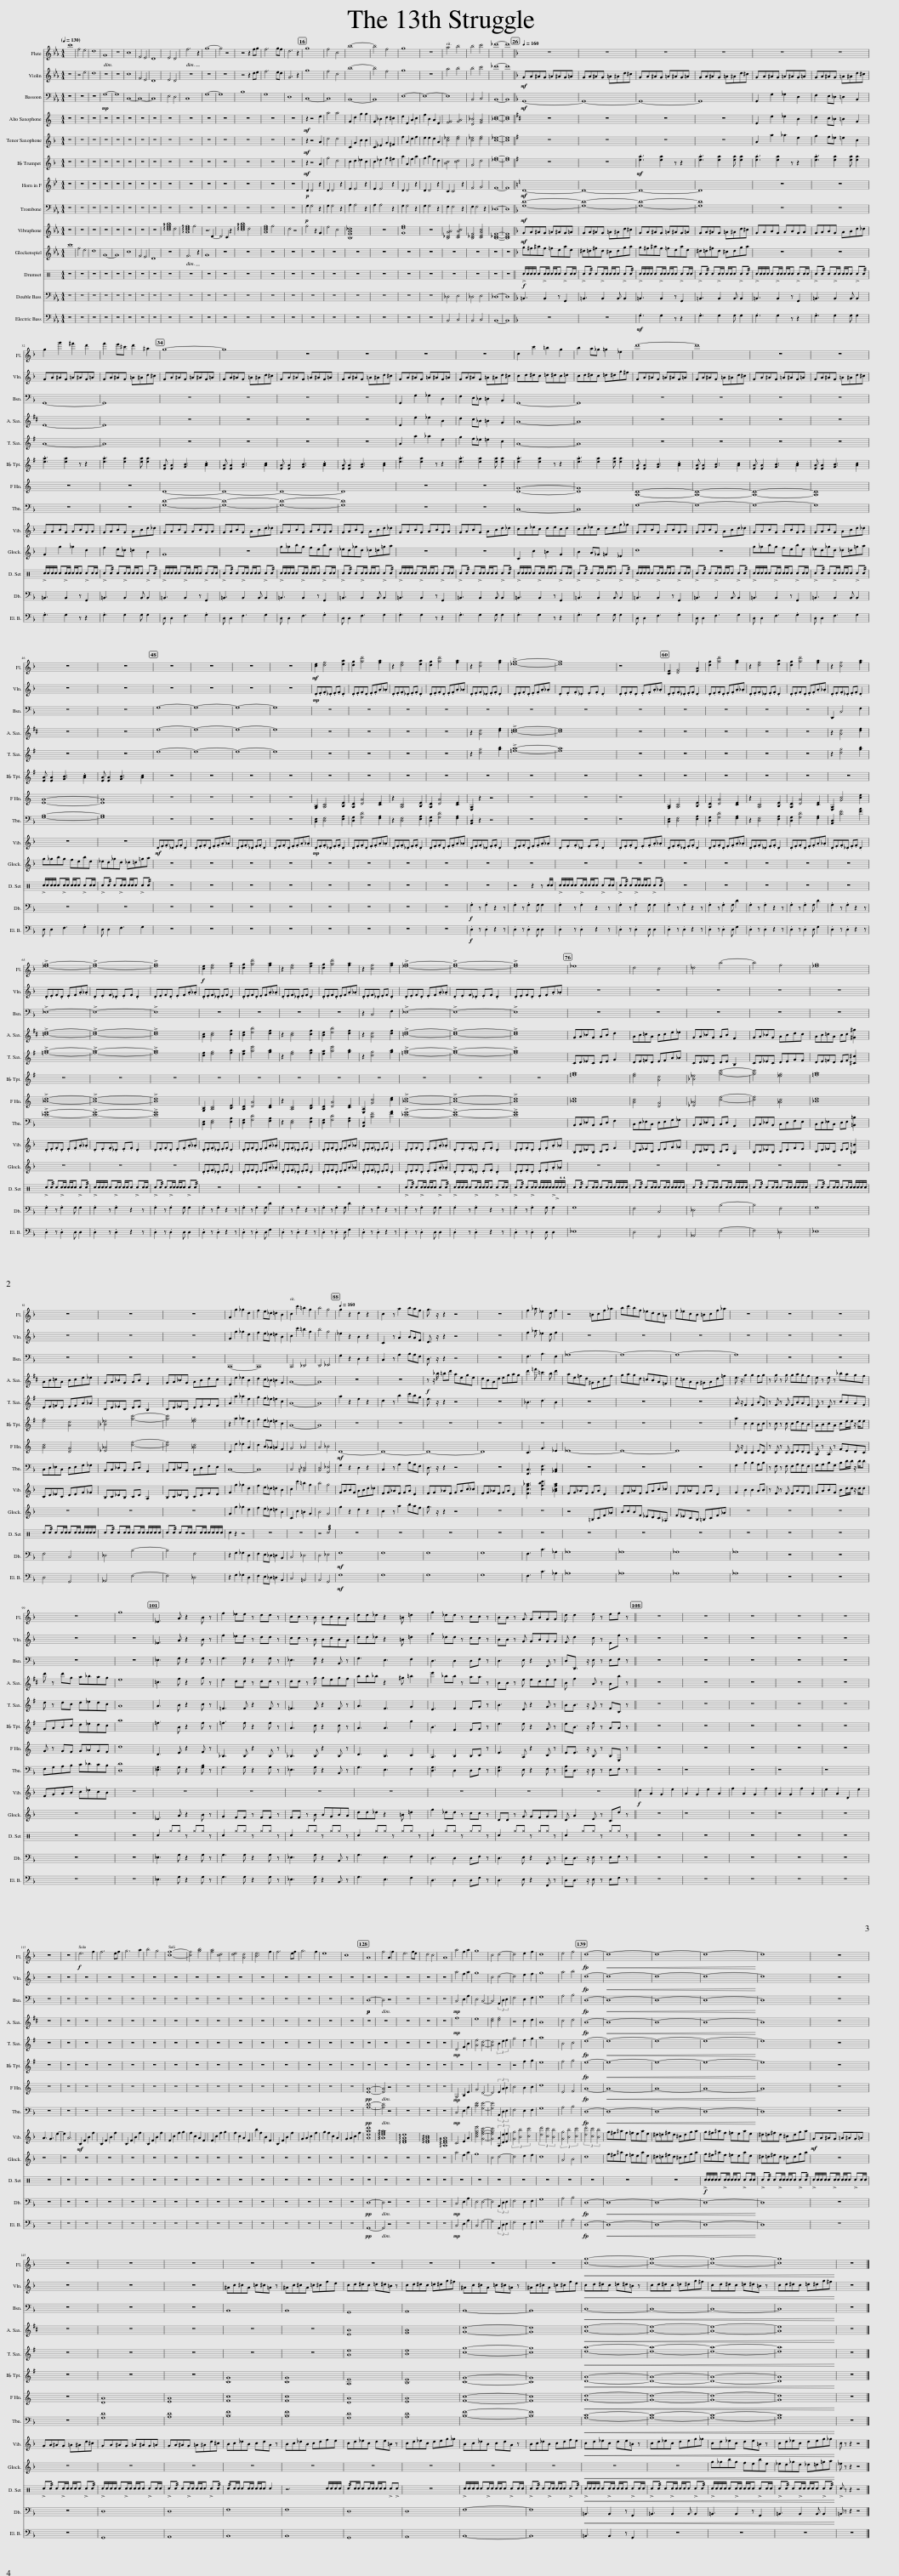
X:1
%%score 1 2 3 4 5 6 7 ( 8 9 ) ( 10 11 ) 12 13 14 15
L:1/8
Q:1/4=130
M:4/4
I:linebreak $
K:Eb
V:1 treble
V:2 treble
V:3 bass
V:4 treble transpose=-9
V:5 treble transpose=-14
V:6 treble transpose=-2
V:7 treble transpose=-7
V:8 bass
V:9 bass
V:10 treble
V:11 treble
V:12 treble transpose=24
V:13 perc
K:none
V:14 bass transpose=-12
V:15 bass transpose=-12
V:1
 c'8 | f4 e4 | d8 | G8 | z8 | %5
 c8 | F4 E4 | D8 | E4 D4 | f6 z2 | %10
 g8- | g4 z4 | z4 z2 fg | f6 gf | d6 z2 | %15
 g8 | f4 c4 | b8- | b4 f4 | g8 | %20
 z8 |[Q:1/4=125] a4[Q:1/4=120] b4 |[Q:1/4=110] b4[Q:1/4=100] c'4 | _d'8- | d'8 || %25
[K:F][Q:1/4=160] z8 | z8 | z8 | z8 | z8 | %30
 z8 |$ g2 g'2 ^f'2 d'2 | f'2 e'^c' d'2 ^a2 | g8- | g8 | %35
 z8 | z8 | z8 | z8 | c2 c'2 =b2 g2 | %40
 b2 a_g =g2 _e2 | d'8- | d'8 | z8 | z8 |$ %45
 z8 | z8 | z8 | z8 | z8 | %50
 z8 |!mf! [ce]2 [df]4 [ea]2 | [dg]2 [gd']4 [fa]2 | z2 [df]4 [ea]2 | [dg]2 [gd']4 [fa]2 | %55
 z2 [cf]4 [fa]2 | !>![_eg]8- | [eg]8 | z8 | [CE]2 [DF]4 [EA]2 | %60
 [dg]2 [gd']4 [fa]2 | z2 [df]4 [ea]2 | [dg]2 [gd']4 [fa]2 | z2 [cf]4 [fa]2 |$ !>![_eg]8- | %65
 !>![eg]8- | !>![eg]8 |!f! [ce]2 [df]4 [ea]2 | [dg]2 [gd']4 [fa]2 | z2 [df]4 [ea]2 | %70
 [dg]2 [gd']4 [fa]2 | z2 [cf]4 [fa]2 | !>![_eg]8- | !>![eg]8- | !>![eg]8 | %75
 _e8 | d4 c4 | _d4 b4- | b4 f4 | [_eg]8 |$ %80
 z8 | z8 | z8 | G2 g2 _g2 d2 | f2 e_d =d2 B2 | %85
 c2 c'2[Q:1/4=150] =b2 g2 |[Q:1/4=140] b4[Q:1/4=130] g4 |[Q:1/4=160] g2 z2 d2 z2 | c2 z a2 baf | g3/2 z/ z2 z4 | %90
 z8 | f2 _a _e2 d f2 | z4 =Bcf_a | bc'bf _edc_A | f_ecB =Bcf_a | %95
 z8 | z8 | z8 |$ z8 | g8 | %100
 _E3 A z2 B z | f2 _ee z dd z | cc z B BcBA | dd_d z2 =B =d2 | g2 _dd z cc z | %105
 BB z G GBGG | d d2 e z ef z || z8 | z8 | z8 | %110
 z8 | z8 |$ z8 | z8 |!f! e6 f2 | %115
 f6 ef | g6 a2 | b4 g4 | [cf]8- | [cf]4 [gb]4 | %120
 [fa]4 [cd]4 | [de]4 [Ad]4 | [Be]6 f2 | f6 ef | g6 f2 | %125
 e8 | c8 | A8 | f4 A2 f2 | e6 fe | %130
 d4 c4 | A8 | a4 f2 a2 | g8 | c4 d4- | %135
 d4 e2 f2 | d8 | e4 f4 | d8- |!<(! d8- | %140
 d8- | d8-!<)! | d8 | z8 |$ z8 | %145
 z8 | z8 | z8 | z8 | z8 | %150
 z8 | z8 | z8 |!<(! [cg]8- | [cg]8- | %155
 [cg]8- | [cg]8!<)! | z8 |] %158
V:2
 z8 | z4 e4 | d8 | z8 | z8 | %5
 c8 | F4 E4 | D8 | E4 D4 | z8 | %10
 z8 | z8 | z4 z2 de | f6 ed | G6 z2 | %15
 g8 | f4 c4 | b8- | b4 f4 | g8 | %20
 z8 | a4 b4 | b4 c'4 | _d'8- | d'8 || %25
[K:F]!mf! GA^AG =A^AG=A | GA^AG =A^Ad^c | GA^AG =A^AG=A | GA^AG =A^Ad^c | GA^AG =A^AG=A | %30
 GA^AG =A^Ad^c |$ GA^AG =A^AG=A | GA^AG =A^Ad^c | GA^AG =A^AG=A | GA^AG =A^Ad^c | %35
 GA^AG =A^AG=A | GA^AG =A^Ad^c | GA^AG =A^AG=A | GA^AG =A^Ad^c | cd^dc =d^dc=d | %40
 cd^dc =d^dg^f | GA^AG =A^AG=A | GA^AG =A^Ad^c | GA^AG =A^AG=A | GA^AG =A^Ad^c |$ %45
 z8 | z8 | z8 | z8 | z8 | %50
 z8 |!mp! .D.E.F._D .E.F .D2 | .D.E.F.D .E.F.A._A | .D.E.F._D .E.F .D2 | .D.E.F.D .E.F.A._A | %55
 .D.E.F._D .E.F .D2 | .D.E.F.D .E.F.A._A | .D.E.F._D .E.F .D2 | .D.E.F.D .E.F.A._A | .D.E.F._D .E.F .D2 | %60
 .D.E.F.D .E.F.A._A | .D.E.F._D .E.F .D2 | .D.E.F.D .E.F.A._A | .D.E.F._D .E.F .D2 |$ .D.E.F.D .E.F.A._A | %65
 .D.E.F._D .E.F .D2 | .D.E.F.D .E.F.A._A | .D.E.F._D .E.F .D2 | .D.E.F.D .E.F.A._A | .D.E.F._D .E.F .D2 | %70
 .D.E.F.D .E.F.A._A | .D.E.F._D .E.F .D2 | .D.E.F.D .E.F.A._A | .D.E.F._D .E.F .D2 | .D.E.F.D .E.F.A._A | %75
 z8 | z8 | z8 | z8 | z8 |$ %80
 z8 | z8 | z8 | G2 g2 _g2 d2 | f2 e_d =d2 B2 | %85
 c2 c'2 =b2 g2 | b4 g4 | _e2 z2 B2 z2 | C2 z A2 BAF | D3/2 z/ z2 z4 | %90
 z8 | f2 _a _e2 d f2 | z8 | z8 | z8 | %95
 z8 | z8 | z8 |$ z8 | z8 | %100
 _E3 A z2 B z | f2 _ee z dd z | cc z B BcBA | dd_d z2 =B =d2 | g2 _dd z cc z | %105
 BB z G GBGG | F d2 c z Ef z || z8 | z8 | z8 | %110
 z8 | z8 |$ z8 | z8 | z8 | %115
 z8 | z8 | z8 | z8 | z8 | %120
 z8 | z8 | z8 | z8 | z8 | %125
 z8 | z8 | z8 | z8 | z8 | %130
 z8 | z8 | a4 f2 a2 | g8 | c4 d4- | %135
 d4 e2 f2 | g8 | a4 b4 | d8- |!<(! d8- | %140
 d8- | d8-!<)! | d8 | z8 |$ z8 | %145
 z8 | z8 | ^Ac^cA =c^c=A z | ^Ac^cA =c^cfe | cd^dc =d^d=B z | %150
 cd^dc =d^dg^f | ^Ac^cA =c^c=A z | ^Ac^cA =c^cfe |!<(! cd^dc =d^d=B z | cd^dc =d^dg^f | %155
 cd^dc =d^d=B z | cd^dc =d^dg^f!<)! | z8 |] %158
V:3
 z8 | z8 | z8 |!mp! G,8- | G,8 | %5
 C,8- | C,8- | C,8 | E,4 D,4 | C,8 | %10
 G,8- | G,8 | B,8 | G,8 | D,8 | %15
 C,8- | C,8 | B,,8- | B,,8 | E,8- | %20
 E,8- | E,8 | B,,4 C,4 | B,,8- | B,,8 || %25
[K:F]!mf! G,,8- | G,,8- | G,,8- | G,,8 | G,,2 G,2 _G,2 D,2 | %30
 F,2 E,_D, =D,2 B,,2 |$ G,,8- | G,,8 | z8 | z8 | %35
 z8 | z8 | G,,2 G,2 _G,2 D,2 | F,2 E,_D, =D,2 B,,2 | G,,8- | %40
 G,,8 | z8 | z8 | z8 | z8 |$ %45
 z8 | z8 | G,8- | G,8- | G,8- | %50
 G,8 | z8 | z8 | z8 | z8 | %55
 z8 | z8 | z8 | z8 | z8 | %60
 z8 | z8 | z8 | D,,2 C,4 F,2 |$ !>!_E,8- | %65
 !>!E,8- | !>!E,8 | z8 | z8 | z8 | %70
 z8 | z2 C,4 F,2 | !>!_E,8- | !>!E,8- | !>!E,8 | %75
 z8 | z8 | z8 | z8 | z8 |$ %80
 z8 | z8 | z8 | C,,8- | C,,8 | %85
 C,,4 _D,,4 | D,,4 _E,,4 | G,2 z2 D,2 z2 | C,2 z A,2 B,A,F, | D,3/2 z/ z2 z4 | %90
 z8 | F,3 B,3 F,2 | _A,8- | A,8- | A,8- | %95
 A,8 | z8 | z8 |$ z8 | z8 | %100
 _E,3 G, z2 G, z | G,3 G, z2 G, z | _E,3 G, z2 B,, z | G,3 E,3 F,2 | D,3 D,2 D,F, z | %105
 D,3 E, z2 F,, z | D,D,,3/2 z/ E, z E,F, z || z8 | z8 | z8 | %110
 z8 | z8 |$ z8 | z8 | z8 | %115
 z8 | z8 | z8 | z8 | z8 | %120
 z8 | z8 | z8 | z8 | z8 | %125
 z8 | z8 |!p!!p! D,8- | D,4 z4 | z8 | %130
 z8 | z8 |!mp! C,4 E,2 A,2 | E,4 C,4- | C,4 (3A,,2 D,2 E,2 | %135
 F,4 E,2 F,2 | G,8 | A,4 B,4 | D,8- |!<(! D,8- | %140
 D,8- | D,8-!<)! | D,8 | z8 |$ z8 | %145
 z8 | z8 | B,,8 | B,,8 | G,,8 | %150
 A,,8 | B,,8- | B,,8 |!<(! C,8- | C,8- | %155
 C,8- | C,8!<)! | z8 |] %158
V:4
[K:C] z8 | z8 | z8 | z8 | z8 | %5
 z8 | z8 | z8 | z8 | z8 | %10
 z8 | z8 | z8 | z8 | z8 | %15
!mf! z2 z4 e2 | a4 a4 | G2 d2 g2 g2 | G2 _B2 d2 ^c2 | e2 E2 A2 c2 | %20
 f2 B2 A2 E2 | [FG]4 [GA]4 | [D_B]4 [FA]4 | [_Bd]8- | [Bd]8 || %25
[K:D] z8 | z8 | z8 | z8 | E2 e2 _e2 B2 | %30
 d2 c_B =B2 G2 |$ E8- | E8 | z8 | z8 | %35
 z8 | z8 | E2 e2 _e2 B2 | d2 c_B =B2 G2 | A8- | %40
 A8 | z8 | z8 | z8 | z8 |$ %45
 z8 | z8 | e8- | e8- | e8- | %50
 e8 | z8 | z8 | z8 | z8 | %55
 z2 [Ad]4 [df]2 | !>![=ce]8- | [ce]8 | z8 | z8 | %60
 z8 | z8 | z8 | z2 [Ad]4 [df]2 |$ !>![=ce]8- | %65
 !>![ce]8- | !>![ce]8 | [Ac]2 [Bd]4 [cf]2 | [Be]2 [eb]4 [df]2 | z2 [Bd]4 [cf]2 | %70
 [Be]2 [eb]4 [df]2 | z2 [Ad]4 [df]2 | !>![=ce]8- | !>![ce]8- | !>![ce]8 | %75
 GA_BG AB d2 | AB=cA Bce_e | GA_BG AB F2 | GA_BG ABdc | AB=cA Bc [^G^g]2 |$ %80
 AB=cA Bce_e | GA_BG AB F2 | GA_BG ABdc | E2 e2 _e2 B2 | d2 c_B =B2 G2 | %85
 A8- | A8 | z8 | z8 |!f! z z/ _b/ =bd' aege | %90
 dBAd egag | d'2 =f' =c'2 b d'2 | ae=fd ^GAdf | gagd =cBA=F | d=cAG ^GAd=f | %95
 e3/2 z/ g2 g2 fg | z g z g gagf | e z e z _bagf |$ d' z d'g a_bag | e8 | %100
 =c3 f z2 g z | e2 dd z dd z | dd z g gegf | bb_b z2 ^g =b2 | e'2 _bb z aa z | %105
 BB z e edee | B f2 A z Ab z || z8 | z8 | z8 | %110
 z8 | z8 |$ z8 | z8 | z8 | %115
 z8 | z8 | z8 | z8 | z8 | %120
 z8 | z8 | z8 | z8 | z8 | %125
 z8 | z8 | z8 | z8 | z8 | %130
 z8 | z8 |!mp! f8 | e8 | [ce]4 [df]4 | %135
 z4 c2 d2 | B8 | c4 d4 | B8- |!<(! B8- | %140
 B8- | B8-!<)! | B8 | z8 |$ z8 | %145
 z8 | z8 | z8 | z8 | [EB]8 | %150
 [FB]8 | [Gd]8- | [Gd]8 |!<(! [Ae]8- | [Ae]8- | %155
 [Ae]8- | [Ae]8!<)! | z8 |] %158
V:5
[K:F] z8 | z8 | z8 | z8 | z8 | %5
 z8 | z8 | z8 | z8 | z8 | %10
 z8 | z8 | z8 | z8 | z8 | %15
!mf! z2 z4 A2 | d4 d4 | C2 G2 c2 c2 | C2 _E2 G2 ^F2 | f2 A2 d2 f2 | %20
 e2 e2 d2 A2 | [c_e]4 [df]4 | [c_e]4 [df]4 | [c_e]8- | [ce]8 || %25
[K:G] z8 | z8 | z8 | z8 | A2 a2 _a2 e2 | %30
 g2 f_e =e2 c2 |$ A8- | A8 | z8 | z8 | %35
 z8 | z8 | A2 a2 _a2 e2 | g2 f_e =e2 c2 | A8- | %40
 A8 | z8 | z8 | z8 | z8 |$ %45
 z8 | z8 | e8- | e8- | e8- | %50
 e8 | z8 | z8 | z8 | z8 | %55
 z2 [dg]4 [gb]2 | !>![=fa]8- | [fa]8 | z8 | z8 | %60
 z8 | z8 | z8 | z2 [dg]4 [gb]2 |$ !>![=fa]8- | %65
 !>![fa]8- | !>![fa]8 | [df]2 [eg]4 [fb]2 | [ea]2 [ae']4 [gb]2 | z2 [eg]4 [fb]2 | %70
 [ea]2 [ae']4 [gb]2 | z2 [dg]4 [gb]2 | !>![=fa]8- | !>![fa]8- | !>![fa]8 | %75
 CD_EC DE G2 | DE=FD EFA_A | CD_EC DE B,2 | CD_EC DEGF | DE=FD EF [^C^c]2 |$ %80
 DE=FD EFA_A | CD_EC DE B,2 | CD_EC DEGF | A2 a2 _a2 e2 | g2 f_e =e2 c2 | %85
 A8- | A8 | a2 z2 e2 z2 | d2 z b2 c'bg | e3/2 z/ z2 z4 | %90
 z8 | _B3 d3 B2 | z8 | z8 | z8 | %95
 A3/2 z/ G2 G2 BG | z G z G GBAG | E z E z cBAG |$ d z dc d_edc | A8 | %100
 A3 B z2 c z | =F3 F z2 F z | =F3 F z2 F z | A3 F3 G2 | E3 F2 FG z | %105
 B3 E z2 G z | BB3/2 z/ F z FB, z || z8 | z8 | z8 | %110
 z8 | z8 |$ z8 | z8 | z8 | %115
 z8 | z8 | z8 | z8 | z8 | %120
 z8 | z8 | z8 | z8 | z8 | %125
 z8 | z8 | z8 | z8 | z8 | %130
 z8 | z8 |!mp! D4 F2 B2 | [Af]4 [Ad]4- | [Ad]4 (3B2 e2 f2 | %135
 g4 f2 g2 | a8 | B4 c4 | e8- |!<(! e8- | %140
 e8- | e8-!<)! | e8 | z8 |$ z8 | %145
 z8 | z8 | z8 | z8 | [Ae]8 | %150
 [Be]8 | [cg]8- | [cg]8 |!<(! [da]8- | [da]8- | %155
 [da]8- | [da]8!<)! | z8 |] %158
V:6
[K:F] z8 | z8 | z8 | z8 | z8 | %5
 z8 | z8 | z8 | z8 | z8 | %10
 z8 | z8 | z8 | z8 | z8 | %15
!mf! z2 z4 A2 | g4 d4 | c2 d2 _e2 c2 | c2 _e2 g2 ^f2 | a2 A2 f2 a2 | %20
 g2 a2 f2 d2 | [Bc]4 [cd]4 | G4 d4 | [_eg]8- | [eg]8 || %25
[K:G] z8 | z8 |!mf! .[ea]3 [ea]2 z z2 | .[ea]3 [ea]2 [ea] [ea]2 | .[ea]3 [ea]2 z z2 | %30
 .[ea]3 [ea]2 [ea] [ea]2 |$ .[ea]3 [ea]2 z z2 | .[ea]3 [ea]2 [ea] [ea]2 | [EA] [EA]2 [GB]3 .[Ac]2 | [EA] [EA]2 [GB]3 [Ac]2 | %35
 [EA] [EA]2 [GB]3 .[Ac]2 | [EA] [EA]2 [GB]3 [Ac]2 | .[ea]3 [ea]2 z z2 | .[ea]3 [ea]2 [ea] [ea]2 | .[ea]3 [ea]2 z z2 | %40
 .[ea]3 [ea]2 [ea] [ea]2 | [EA] [EA]2 [GB]3 .[Ac]2 | [EA] [EA]2 [GB]3 [Ac]2 | [EA] [EA]2 [GB]3 .[Ac]2 | [EA] [EA]2 [GB]3 [Ac]2 |$ %45
 [EA] [EA]2 [GB]3 .[Ac]2 | [EA] [EA]2 [GB]3 [Ac]2 | z8 | z8 | z8 | %50
 z8 | z8 | z8 | z8 | z8 | %55
 z8 | z8 | z8 | z8 | z8 | %60
 z8 | z8 | z8 | z8 |$ z8 | %65
 z8 | z8 | z8 | z8 | z8 | %70
 z8 | z8 | z8 | z8 | z8 | %75
 [=fa]8 | [eg]4 [Ad]4 | [_B_e]4 [gc']4- | [gc']4 [_eg]4 | [=fa]8 |$ %80
 [eg]4 [Ad]4 | [_B_e]4 [gc']4- | [gc']4 [_eg]4 | z2 a2 _a2 e2 | g2 f_e =e2 c2 | %85
 A8- | A8 | z8 | z8 | z8 | %90
 z8 | z8 | z8 | z8 | z8 | %95
 a2 c2 c2 Bc | z c z c cdcB | ABcA ce/e/ z/ e/e |$ GABc d_edc | a8 | %100
 =f3 B z2 f z | =f3 f z2 f z | A3 c z2 c z | A3 A3 g2 | B3 F2 FG z | %105
 e3 e z2 G z | eB3/2 z/ f z AA z || z8 | z8 | z8 | %110
 z8 | z8 |$ z8 | z8 | z8 | %115
 z8 | z8 | z8 | z8 | z8 | %120
 z8 | z8 | z8 | z8 | z8 | %125
 z8 | z8 | z8 | z8 | z8 | %130
 z8 | z8 | z8 | z8 | z8 | %135
 z4 f2 g2 | e8 | f4 g4 | e8- |!<(! e8- | %140
 e8- | e8-!<)! | e8 | z8 |$ z8 | %145
 z8 | z8 | [CG]8 | [CG]8 | [A,E]8 | %150
 [B,E]8 | [CG]8- | [CG]8 |!<(! [DA]8- | [DA]8- | %155
 [DA]8- | [DA]8!<)! | z8 |] %158
V:7
[K:Bb] z8 | z8 | z8 | z8 | z8 | %5
 z8 | z8 | z8 | z8 | z8 | %10
 z8 | z8 | z8 | z8 | z8 | %15
!p! D2 D4 z2 | D2 D4 z2 | E2 E4 z2 | E2 E4 z2 | D2 D4 z2 | %20
 D2 D4 z2 | C2 C4 z2 | F4 G4 | F8- | F8 || %25
[K:C]!mf! D8- | D8- | D8- | D8 | z8 | %30
 z8 |$ z8 | z8 | D8- | D8- | %35
 D8- | D8 | z8 | z8 | [DG]8- | %40
 [DG]8 | [A,D]8- | [A,D]8- | [A,D]8- | [A,D]8 |$ %45
 [EA]8- | [EA]8 | z8 | z8 | z8 | %50
 z8 | [G,B,]2 [A,C]4 [B,E]2 | [A,D]2 [DA]4 [CE]2 | z2 [A,C]4 [B,E]2 | [A,D]2 [DA]4 [CE]2 | %55
 [E,A,]2 z2 z4 | z8 | z8 | z8 | [G,B,]2 [A,C]4 [B,E]2 | %60
 [A,D]2 [DA]4 [CE]2 | z2 [A,C]4 [B,E]2 | [A,D]2 [DA]4 [CE]2 | [E,A,]2 [Gc]4 [ce]2 |$ !>![_Bd]8- | %65
 !>![Bd]8- | !>![Bd]8 | [G,B,]2 [A,C]4 [B,E]2 | [A,D]2 [DA]4 [CE]2 | z2 [A,C]4 [B,E]2 | %70
 [A,D]2 [DA]4 [CE]2 | [E,A,]2 [Gc]4 [ce]2 | !>![_Bd]8- | !>![Bd]8- | !>![Bd]8 | %75
 [_Bd]8 | [Ac]4 [DG]4 | [_E_A]4 [cf]4- | [cf]4 [_Ac]4 | [_Bd]8 |$ %80
 [Ac]4 [DG]4 | [_E_A]4 [cf]4- | [cf]4 [_Ac]4 | D2 d2 _d2 A2 | c2 B_A =A2 F2 | %85
 G4 _A4 | A4 _B4 |!mf! D8- | D8- | D8- | %90
 D8 | C3 G3 _E2 | _E8- | E8- | E8 | %95
 D3/2 z/ C2 C2 EC | z C z C CEDC | A, z A, z FEDC |$ G z GF G_AGF | d8 | %100
 D3 E z2 F z | _B,3 B, z2 B, z | _B,3 B, z2 B, z | D3 B,3 C2 | A,3 B,2 B,C z | %105
 E3 A, z2 C z | EE3/2 z/ B, z B,E, z || z8 | z8 | z8 | %110
 z8 | z8 |$ z8 | z8 | z8 | %115
 z8 | z8 | z8 | z8 | z8 | %120
 z8 | z8 | z8 | z8 | z8 | %125
 z8 | z8 |!pp! [EA]8- | [EA]4 z4 | z8 | %130
 z8 | z8 |!mp! G,4 B,2 E2 | G4 D4- | D4 (3E2 A2 B2 | %135
 c4 B2 c2 | d8 | E4 F4 | A8- |!<(! A8- | %140
 A8- | A8-!<)! | A8 | z8 |$ z8 | %145
 [DA]8 | [EA]8 | [Fc]8 | [Fc]8 | [DA]8 | %150
 [EA]8 | [Fc]8- | [Fc]8 |!<(! [Gd]8- | [Gd]8- | %155
 [Gd]8- | [Gd]8!<)! | z8 |] %158
V:8
 z8 | z8 | z8 | z8 | z8 | %5
 z8 | z8 | z8 | z8 | z8 | %10
 z8 | z8 | z8 | z8 | z8 | %15
!p! G,2 G,4 z2 | G,2 G,4 z2 | A,2 A,4 z2 | A,2 A,4 z2 | G,2 G,4 z2 | %20
 G,2 G,4 z2 | F,2 F,4 z2 | F,2 F,4 z2 | _D,8- | D,8 || %25
[K:F]!mf! [G,D]8- | [G,D]8- | [G,D]8- | [G,D]8 | z8 | %30
 z8 |$ z8 | z8 | [G,D]8- | [G,D]8- | %35
 [G,D]8- | [G,D]8 | z8 | z8 | C,8- | %40
 C,8 | G,8- | G,8- | G,8- | G,8 |$ %45
 [G,B,]8- | [G,B,]8 | z8 | z8 | z8 | %50
 z8 | [C,E,]2 [D,F,]4 [E,A,]2 | [D,G,]2 [G,D]4 [F,A,]2 | z2 [D,F,]4 [E,A,]2 | [D,G,]2 [G,D]4 [F,A,]2 | %55
 [A,,D,]2 z2 z4 | z8 | z8 | z8 | [C,E,]2 [D,F,]4 [E,A,]2 | %60
 [D,G,]2 [G,D]4 [F,A,]2 | z2 [D,F,]4 [E,A,]2 | [D,G,]2 [G,D]4 [F,A,]2 | [A,,D,]2 [CF]4 [FA]2 |$ !>![_EG]8- | %65
 !>![EG]8- | !>![EG]8 | [C,E,]2 [D,F,]4 [E,A,]2 | [D,G,]2 [G,D]4 [F,A,]2 | z2 [D,F,]4 [E,A,]2 | %70
 [D,G,]2 [G,D]4 [F,A,]2 | [A,,D,]2 [CF]4 [FA]2 | !>![_EG]8- | !>![EG]8- | !>![EG]8 | %75
 B,,C,_D,B,, C,D, F,2 | C,D,_E,C, D,E,G,_G, | B,,C,_D,B,, C,D, A,,2 | B,,C,_D,B,, C,D,F,E, | C,D,_E,C, D,E, [=B,,=B,]2 |$ %80
 C,D,_E,C, D,E,G,_G, | B,,C,_D,B,, C,D, A,,2 | B,,C,_D,B,, C,D,F,E, | C,8- | C,8 | %85
 C,4 [=B,,_D,]4 | [B,,D,]4 [G,,_E,]4 | G,2 z2 D,2 z2 | C,2 z A,2 B,A,F, | D,3/2 z/ z2 z4 | %90
 z8 | [F,,C,]3 [C,F,]3 [_A,,C,]2 | z8 | z8 | z8 | %95
 G,2 B,2 B,2 A,B, | z F, z F, F,A,G,F, | G,A,B,G, B,D/D/ z/ D/D |$ F,G,A,B, C_DCB, | D8 | %100
 [_E,G,]3 G, z2 [G,B,] z | G,3 G, z2 G, z | _E,3 G, z2 B,, z | G,3 E,3 F,2 | [D,G,]3 D,2 D,F, z | %105
 [D,G,]3 E, z2 F, z | [D,A,]D,3/2 z/ E, z E,F, z || z8 | z8 | z8 | %110
 z8 | z8 |$ z8 | z8 | z8 | %115
 z8 | z8 | z8 | z8 | z8 | %120
 z8 | z8 | z8 | z8 | z8 | %125
 z8 | z8 |!pp! [A,D]8- | [A,D]4 z4 | z8 | %130
 z8 | z8 |!mp! C,4 E,2 A,2 | [CE]4 [G,E]4- | [G,E]4 (3A,,2 D,2 E,2 | %135
 F,4 E,2 F,2 | G,8 | A,4 B,4 | D,8- |!<(! D,8- | %140
 D,8- | D,8-!<)! | D,8 | z8 |$ z8 | %145
 [G,D]8 | [A,D]8 | [B,F]8 | [B,F]8 | [G,D]8 | %150
 [A,D]8 | [B,F]8- | [B,F]8 |!<(! [G,C]8- | [G,C]8- | %155
 [G,C]8- | [G,C]8!<)! | z8 |] %158
V:9
 x8 | x8 | x8 | x8 | x8 | %5
 x8 | x8 | x8 | x8 | x8 | %10
 x8 | x8 | x8 | x8 | x8 | %15
 x8 | x8 | x8 | x8 | x8 | %20
 x8 | x8 | x8 | x8 | x8 || %25
[K:F] x8 | x8 | x8 | x8 | x8 | %30
 x8 |$ x8 | x8 | x8 | x8 | %35
 x8 | x8 | x8 | x8 | x8 | %40
 x8 | x8 | x8 | x8 | x8 |$ %45
 x8 | x8 | x8 | x8 | x8 | %50
 x8 | x8 | x8 | x8 | x8 | %55
 x8 | x8 | x8 | x8 | x8 | %60
 x8 | x8 | x8 | x8 |$ x8 | %65
 x8 | x8 | x8 | x8 | x8 | %70
 x8 | x8 | x8 | x8 | x8 | %75
 x8 | x8 | x8 | x8 | x8 |$ %80
 x8 | x8 | x8 | x8 | x8 | %85
 x8 | x8 | x8 | x8 | x8 | %90
 x8 | x8 | x8 | x8 | x8 | %95
 x8 | x8 | x8 |$ x8 | D,8 | %100
 x8 | x8 | x8 | x8 | x8 | %105
 x8 | x8 || x8 | x8 | x8 | %110
 x8 | x8 |$ x8 | x8 | x8 | %115
 x8 | x8 | x8 | x8 | x8 | %120
 x8 | x8 | x8 | x8 | x8 | %125
 x8 | x8 | x8 | x8 | x8 | %130
 x8 | x8 | x8 | x8 | x8 | %135
 x8 | x8 | x8 | x8 | x8 | %140
 x8 | x8 | x8 | x8 |$ x8 | %145
 x8 | x8 | x8 | x8 | x8 | %150
 x8 | x8 | x8 | x8 | x8 | %155
 x8 | x8 | x8 |] %158
V:10
 z8 | z8 | z8 | z8 | z8 | %5
 z8 | z8 | z8 | !arpeggio![cegb]8 | !arpeggio![Aceg]8 | %10
 z6 D2- | D4 C2 z2 | !arpeggio![cegb]8 | [Aceg]8 | d4 z4 | %15
 g4 z2 G2 | f4 c4 | [B,FB_d]8 | z8 | [Geg]8 | %20
 z8 | [B,_DAB]4 [CEBc]4 | [B,_DF]4 [CEAc]4 | [B,_DF]8- | [B,DF]8 || %25
[K:F]!mf! GA^AG =A^AG=A | GA^AG =A^Ad^c | GA^AG =A^AG=A | GA^AG =A^Ad^c | GABG ABGA | %30
 GABG ABd_d |$ GABG ABGA | GABG ABd_d | GABG ABGA | GABG ABd_d | %35
 GABG ABGA | GABG ABd_d | GABG ABGA | GABG ABd_d | cd_ec decd | %40
 cd_ec deg_g | GABG ABGA | GABG ABd_d | GABG ABGA | GABG ABd_d |$ %45
 z8 | z8 |!mf! .D.E.F._D .E.F .D2 | .D.E.F.D .E.F.A._A | .D.E.F._D .E.F .D2 | %50
 .D.E.F.D .E.F.A._A |!mp! .D.E.F._D .E.F .D2 | .D.E.F.D .E.F.A._A | .D.E.F._D .E.F .D2 | .D.E.F.D .E.F.A._A | %55
 .D.E.F._D .E.F .D2 | .D.E.F.D .E.F.A._A | .D.E.F._D .E.F .D2 | .D.E.F.D .E.F.A._A | .D.E.F._D .E.F .D2 | %60
 .D.E.F.D .E.F.A._A | .D.E.F._D .E.F .D2 | .D.E.F.D .E.F.A._A | .D.E.F._D .E.F .D2 |$ .D.E.F.D .E.F.A._A | %65
 .D.E.F._D .E.F .D2 | .D.E.F.D .E.F.A._A | .D.E.F._D .E.F .D2 | .D.E.F.D .E.F.A._A | .D.E.F._D .E.F .D2 | %70
 .D.E.F.D .E.F.A._A | .D.E.F._D .E.F .D2 | .D.E.F.D .E.F.A._A | .D.E.F._D .E.F .D2 | .D.E.F.D .E.F.A._A | %75
 B,C_DB, CD F2 | CD_EC DEG_G | B,C_DB, CD A,2 | B,C_DB, CDFE | CD_EC DE [=B,=B]2 |$ %80
 CD_EC DEG_G | B,C_DB, CD A,2 | B,C_DB, CDFE | G2 g2 _g2 d2 | f2 e_d =d2 B2 | %85
 c2 c'2 =b2 g2 | b4 g4 | GABG ABd_d | FG_AF GA E2 | FG_AF GAc_c | %90
 FG_AF GA E2 | [Fcf_a]3 [cfbc']3 [_Acfa]2 | FG_AF GA E2 | FG_AF GAc_c | FG_AF GA E2 | %95
 G2 B2 B2 AB | z F z F FAGF | GABG Bd/d/ z/ d/d |$ FGAB c_dcB | z8 | %100
 z8 | z8 | z8 | z8 | z8 | %105
 z8 | z8 ||!f! d2 A2 G2 e2 | A2 G2 e2 A2 | f2 A2 G2 f2 | %110
 A2 G2 f2 A2 | e2 A2 D2 e2 |$ A3 G3 e2- | e2 A6 |!mf! B,2 F2 B2 f2 | %115
 B,2 F2 B2 f2 | B,2 F2 B2 f2 | B,2 F2 B2 f2 | F2 c2 f2 g2 | f2 c2 A2 F2 | %120
 F2 c2 f2 g2 | f2 c2 A2 F2 | b2 f2 B2 F2 | B,2 F2 B2 f2 | G2 A2 c2 f2 | %125
 g2 f2 c2 A2 | G2 A2 c2 f2 | [Adad']8 | !arpeggio![Adfa]8 | !arpeggio![DFAd]8 | %130
 !arpeggio![DFAc]8 | !arpeggio![A,DFA]8 | C4 E2 A2 | [cege']4 [Gegc']4- | [Gegc']4 (3[A,A]2 [Dd]2 [Ee]2 | %135
 (3[Gg]4 [Bb]4 [cc']4 | (3[dd']4 [cc']4 [Bb]4 | (3[Gg]4 [Bb]4 [cc']4 | (3[dd']4 [cc']4 [Bb]4 | g^f^af =feae | %140
 ^d=d^fd ^cdga | g^f^af =feae | ^d=d^fd ^cdga |!mf! GA^AG =A^AG=A |$ GA^AG =A^Ad^c | %145
 GA^AG =A^AG=A | GA^AG =A^Ad^c | Bc_dB cdA z | Bc_dB cdfe | cd_ec de=B z | %150
 cd_ec deg_g | Bc_dB cdA z | Bc_dB cdfe |!<(! cd_ec de=B z | cd_ec deg_g | %155
 cd_ec de=B z | cd_ec deg_g!<)! | c z z2 z4 |] %158
V:11
 x8 | x8 | x8 | x8 | x8 | %5
 x8 | x8 | x8 | x4 d4 | x4 g4 | %10
 x8 | x8 | x4 d4 | x4 g4 | x8 | %15
 x8 | x8 | x8 | x8 | x8 | %20
 x8 | x8 | x8 | x8 | x8 || %25
[K:F] x8 | x8 | x8 | x8 | x8 | %30
 x8 |$ x8 | x8 | x8 | x8 | %35
 x8 | x8 | x8 | x8 | x8 | %40
 x8 | x8 | x8 | x8 | x8 |$ %45
 x8 | x8 | x8 | x8 | x8 | %50
 x8 | x8 | x8 | x8 | x8 | %55
 x8 | x8 | x8 | x8 | x8 | %60
 x8 | x8 | x8 | x8 |$ x8 | %65
 x8 | x8 | x8 | x8 | x8 | %70
 x8 | x8 | x8 | x8 | x8 | %75
 x8 | x8 | x8 | x8 | x8 |$ %80
 x8 | x8 | x8 | x8 | x8 | %85
 x8 | x8 | x8 | x8 | x8 | %90
 x8 | x8 | x8 | x8 | x8 | %95
 x8 | x8 | x8 |$ x8 | x8 | %100
 x8 | x8 | x8 | x8 | x8 | %105
 x8 | x8 || x8 | x8 | x8 | %110
 x8 | x8 |$ x8 | x8 | x8 | %115
 x8 | x8 | x8 | x8 | x8 | %120
 x8 | x8 | x8 | x8 | x8 | %125
 x8 | x8 | x8 | x8 | x8 | %130
 x8 | x8 | x8 | x8 | x8 | %135
 x8 | x8 | x8 | x8 | x8 | %140
 x8 | x8 | x8 | x8 |$ x8 | %145
 x8 | x8 | x8 | x8 | x8 | %150
 x8 | x8 | x8 | x8 | x8 | %155
 x8 | x8 | x8 |] %158
V:12
 c'8 | f4 e4 | d8 | G8- | G8 | %5
 c8 | F4 E4 | D8 | z8 | F6 z2 | %10
 G8 | z8 | z8 | z8 | z8 | %15
 z8 | z8 | z8 | z8 | z8 | %20
 z8 | z8 | z8 | z8 | z8 || %25
[K:F] g^f^af =feae | ^d=d^fd ^cdga | g^f^af =feae | ^d=d^fd ^cdga | z8 | %30
 z8 |$ G2 g2 _g2 d2 | f2 e_d =d2 B2 | G8 | z8 | %35
 g_gbg febe | _ed_gd _d=d=ga | z8 | z8 | C2 c2 =B2 G2 | %40
 B2 A_G =G2 _E2 | d8 | z8 | g_gbg febe | _ed_gd _d=d=ga |$ %45
 g_gbg febe | _ed_gd _d=d=ga | z8 | z8 | z8 | %50
 z8 | z8 | z8 | z8 | z8 | %55
 z8 | z8 | z8 | z8 | z8 | %60
 z8 | z8 | z8 | z8 |$ z8 | %65
 z8 | z8 | .D.E.F._D .E.F .D2 | .D.E.F.D .E.F.A._A | .D.E.F._D .E.F .D2 | %70
 .D.E.F.D .E.F.A._A | .D.E.F._D .E.F .D2 | .D.E.F.D .E.F.A._A | .D.E.F._D .E.F .D2 | .D.E.F.D .E.F.A._A | %75
 z8 | z8 | z8 | z8 | z8 |$ %80
 z8 | z8 | z8 | G2 g2 _g2 d2 | f2 e_d =d2 B2 | %85
 C2 c2 =B2 G2 | B4 G4 | g2 z2 d2 z2 | c2 z a2 baf | g3/2 z/ z2 z4 | %90
 z8 | z8 | z4 =B,CF_A | BcBF _EDC_A, | F_ECB, =B,CF_A | %95
 z8 | z8 | z8 |$ z8 | z8 | %100
 _E3 A z2 B z | G2 FF z FF z | FF z B BGBA | dd_d z2 =B =d2 | g2 _dd z cc z | %105
 DD z G GFGG | D A2 E z Cd z || z8 | z8 | z8 | %110
 z8 | z8 |$ z8 | z8 | z8 | %115
 z8 | z8 | z8 | z8 | z8 | %120
 z8 | z8 | z8 | z8 | z8 | %125
 z8 | z8 | z8 | z8 | z8 | %130
 z8 | z8 | a4 f2 a2 | g8 | c4 d4- | %135
 d4 e2 f2 | d8 | A4 B4 | d8 | g^f^af =feae | %140
 ^d=d^fd ^cdga | g^f^af =feae | ^d=d^fd ^cdga | z8 |$ z8 | %145
 z8 | z8 | z8 | z8 | z8 | %150
 z8 | z8 | z8 |!<(! z8 | z8 | %155
 g_gbg febe | _ed_gd _d=d=ga!<)! | _e z z2 z4 |] %158
V:13
[K:C] z8 | z8 | z8 | z8 | z8 | %5
 z8 | z8 | z8 | z8 | z8 | %10
 z8 | z8 | z8 | z8 | z8 | %15
 z8 | z8 | z8 | z8 | z8 | %20
 z8 | z8 | z8 | z8 | z8 || %25
!f! !>!c/c/c/c/ c!>!c/c/ c/c/c !>!cc/c/ | !>!c!//!c c!>!c/c/ c/c/c !>!c!//!c | !>!c/c/c/c/ c!>!c/c/ c/c/c !>!cc/c/ | !>!c!//!c c!>!c/c/ c/c/c !>!c!//!c | !>!c/c/c/c/ c!>!c/c/ c/c/c !>!cc/c/ | %30
 !>!c!//!c c!>!c/c/ c/c/c !>!c!//!c |$ !>!c/c/c/c/ c!>!c/c/ c/c/c !>!cc/c/ | !>!c!//!c c!>!c/c/ c/c/c !>!c!//!c | !>!c/c/c/c/ c!>!c/c/ c/c/c !>!cc/c/ | !>!c!//!c c!>!c/c/ c/c/c !>!c!//!c | %35
 !>!c/c/c/c/ c!>!c/c/ c/c/c !>!cc/c/ | !>!c!//!c c!>!c/c/ c/c/c !>!c!//!c | !>!c/c/c/c/ c!>!c/c/ c/c/c !>!cc/c/ | !>!c!//!c c!>!c/c/ c/c/c !>!c!//!c | !>!c/c/c/c/ c!>!c/c/ c/c/c !>!cc/c/ | %40
 !>!c!//!c c!>!c/c/ c/c/c !>!c!//!c | !>!c/c/c/c/ c!>!c/c/ c/c/c !>!cc/c/ | !>!c!//!c c!>!c/c/ c/c/c !>!c!//!c | !>!c/c/c/c/ c!>!c/c/ c/c/c !>!cc/c/ | !>!c!//!c c!>!c/c/ c/c/c !>!c!//!c |$ %45
 !>!c/c/c/c/ c!>!c/c/ c/c/c !>!cc/c/ | !>!c!//!c c!>!c/c/ c/c/c !>!c!//!c | z8 | z8 | z8 | %50
 z8 | z8 | z8 | z8 | z8 | %55
 z8 | z4 z2 z c/c/ | !>!c/c/c/c/ c!>!c/c/ c/c/c !>!cc/c/ | !>!c!//!c c!>!c/c/ c/c/c !>!c!//!c | z8 | %60
 z8 | z8 | z8 | z8 |$ !>!c!//!c c!>!c/c/ c/c/c !>!c!//!c | %65
 !>!c/c/c/c/ c!>!c/c/ c/c/c !>!cc/c/ | !>!c!//!c c!>!c/c/ c/c/c !>!c!//!c | z8 | z8 | z8 | %70
 z8 | z8 | !>!c!//!c c!>!c/c/ c/c/c !>!c!//!c | !>!c/c/c/c/ c!>!c/c/ c/c/c !>!cc/c/ | !>!c!//!c c!>!c/c/ c/c/c/c/ !>!c/!>!c/!^!c/!^!c/ | %75
 c!//!c cc/c/ cc/c/ c/c/c/c/ | c!//!c cc/c/ cc/c/ c/c/c/c/ | c!//!c cc/c/ cc/c/ c/c/c/c/ | c!//!c cc/c/ cc/c/ c/c/c/c/ | c!//!c cc/c/ cc/c/ c/c/c/c/ |$ %80
 c!//!c cc/c/ cc/c/ c/c/c/c/ | c!//!c cc/c/ cc/c/ c/c/c/c/ | c!//!c cc/c/ cc/c/ c/c/c/c/ | c2 z2 z4 | z8 | %85
 z8 | z4 !///!c4 | z8 | z8 | z8 | %90
 z8 | z8 | z8 | z8 | z8 | %95
 z8 | z8 | z8 |$ z8 | z8 | %100
 c2 ^g^g z ^g^g z | c2 ^g^g z ^g^g z | c2 ^g^g z ^g^g z | c2 ^g^g z ^g^g z | c2 ^g^g z ^g^g z | %105
 c2 ^g^g z ^g^g z | c2 ^g^g z ^g^g z || z8 | z8 | z8 | %110
 z8 | z8 |$ z8 | z8 | z8 | %115
 z8 | z8 | z8 | z8 | z8 | %120
 z8 | z8 | z8 | z8 | z8 | %125
 z8 | z8 | z8 | z8 | z8 | %130
 z8 | z8 | z8 | z8 | z8 | %135
 z8 | z8 | z8 | z8 | z8 | %140
 z8 |!f! !>!c/c/c/c/ c!>!c/c/ c/c/c !>!cc/c/ | !>!c!//!c c!>!c/c/ c/c/c !>!c!//!c | !>!c/c/c/c/ c!>!c/c/ c/c/c !>!cc/c/ |$ !>!c!//!c c!>!c/c/ c/c/c !>!c!//!c | %145
 !>!c/c/c/c/ c!>!c/c/ c/c/c !>!cc/c/ | !>!c!//!c c!>!c/c/ c/c/c !>!c!//!c | !//!cc/c/ cc/c/ c/c/c c2 | z6 c/c/c/c/ | !//!cc/c/ cc/c/ c/c/c !>!c!>!c | %150
 z8 | !>!c/c/c/c/ c!>!c/c/ c/c/c !>!cc/c/ | !>!c!//!c c!>!c/c/ c/c/c !>!c!//!c |!<(! !>!c/c/c/c/ c!>!c/c/ c/c/c !>!cc/c/ | !>!c!//!c c!>!c/c/ c/c/c !>!c!//!c | %155
 !>!c/c/c/c/ c!>!c/c/ c/c/c !>!cc/c/ | !>!c!//!c c!>!c/c/ c/c/c !>!c!//!c!<)! | !>!c z z2 z4 |] %158
V:14
 z8 | z8 | z8 | z8 | z8 | %5
 z8 | z8 | z8 | z8 | z8 | %10
 z8 | z8 | z8 | z8 | z8 | %15
 z8 | z8 | z8 | z8 | z8 | %20
 z8 | _D,4 E,4 | _D,4 E,4 | _D,8- | D,8 || %25
[K:F] =B,,3 B,,2 z G,,2 | =B,,3 B,,2 B,, B,,2 | =B,,3 B,,2 z G,,2 | =B,,3 B,,2 B,, B,,2 | =B,,3 B,,2 z G,,2 | %30
 =B,,3 B,,2 B,, B,,2 |$ =B,,3 B,,2 z G,,2 | =B,,3 B,,2 B,, B,,2 | =B,,3 B,,2 z G,,2 | =B,,3 B,,2 B,, B,,2 | %35
 =B,,3 B,,2 z G,,2 | =B,,3 B,,2 B,, B,,2 | =B,,3 B,,2 z G,,2 | =B,,3 B,,2 B,, B,,2 | =B,,3 B,,2 z G,,2 | %40
 =B,,3 B,,2 B,, B,,2 | =B,,3 B,,2 z G,,2 | =B,,3 B,,2 B,, B,,2 | =B,,3 B,,2 z G,,2 | =B,,3 B,,2 B,, B,,2 |$ %45
 z8 | z8 | z8 | z8 | z8 | %50
 z8 | z8 | z8 | z8 | z8 | %55
!f! .G,2 z .G,2 z2 z | .G,2 z .G,2 G, G,2 | .G,2 z .G,2 z2 z | .G,2 z .G,2 G, G,2 | .G,2 z .G,2 z2 z | %60
 .G,2 z .G,2 G, D2 | .G,2 z .G,2 z2 z | .G,2 z .G,2 G, D2 | .G,2 z .G,2 z2 z |$ .G,2 z .G,2 G, G,2 | %65
 .G,2 z .G,2 z2 z | .G,2 z .G,2 G, G,2 | .G,2 z .G,2 z2 z | .G,2 z .G,2 G, D2 | .G,2 z .G,2 z2 z | %70
 .G,2 z .G,2 G, D2 | .G,2 z .G,2 z2 z | .G,2 z .G,2 G, G,2 | .G,2 z .G,2 z2 z | .G,2 z .G,2 G, G,2 | %75
 G,8 | F,4 C,4 | _D,4 B,4- | B,4 F,4 | G,8 |$ %80
 F,4 C,4 | _D,4 B,4- | B,4 F,4 | z2 G,2 _G,2 D,2 | F,2 E,_D, =D,2 B,,2 | %85
 C,4 _D,4 | D,4 _E,4 |!mf! G,8 | G,8 | G,8 | %90
 G,8 | F,3 C3 _A,2 | _A,8 | _A,8 | _A,8 | %95
 _A,8 | z8 | z8 |$ z8 | z8 | %100
 _E,3 G, z2 G, z | G,3 G, z2 G, z | _E,3 G, z2 B,, z | G,3 E,3 F,2 | D,3 D,2 D,F, z | %105
 D,3 E, z2 F,, z | D,D,3/2 z/ E, z E,F, z || z8 | z8 | z8 | %110
 z8 | z8 |$ z8 | z8 | z8 | %115
 z8 | z8 | z8 | z8 | z8 | %120
 z8 | z8 | z8 | z8 | z8 | %125
 z8 | z8 |!pp! D,8- | D,4 z4 | z8 | %130
 z8 | z8 |!mp! C,4 E,2 A,2 | E,4 E,4- | E,4 (3A,,2 D,2 E,2 | %135
 F,4 E,2 F,2 | G,8 | A,4 B,4 | D,8- |!<(! D,8- | %140
 D,8- | D,8-!<)! | D,8 | z8 |$ z8 | %145
 D,8 | D,8 | F,8 | F,8 | D,8 | %150
 D,8 | F,8- | F,8 |!<(! =B,,3 B,,2 z G,,2 | =B,,3 B,,2 B,, B,,2 | %155
 =B,,3 B,,2 z G,,2 | =B,,3 B,,2 B,, B,,2!<)! | =B,, z z2 z4 |] %158
V:15
 z8 | z8 | z8 | z8 | z8 | %5
 z8 | z8 | z8 | z8 | z8 | %10
 z8 | z8 | z8 | z8 | z8 | %15
 z8 | z8 | z8 | z8 | z8 | %20
 z8 | B,,4 C,4 | B,,4 C,4 | B,,8- | B,,8 || %25
[K:F] z8 | z8 |!mf! .G,3 G,2 z z2 | .G,3 G,2 G, G,2 | .G,3 G,2 z z2 | %30
 .G,3 G,2 G, G,2 |$ .G,3 G,2 z z2 | .G,3 G,2 G, G,2 | D, D,2 F,3 .G,2 | D, D,2 F,3 G,2 | %35
 D, D,2 F,3 .G,2 | D, D,2 F,3 G,2 | .G,3 G,2 z z2 | .G,3 G,2 G, G,2 | .G,3 G,2 z z2 | %40
 .G,3 G,2 G, G,2 | D, D,2 F,3 .G,2 | D, D,2 F,3 G,2 | D, D,2 F,3 .G,2 | D, D,2 F,3 G,2 |$ %45
 D, D,2 F,3 .G,2 | D, D,2 F,3 G,2 | z8 | z8 | z8 | %50
 z8 | z8 | z8 | z8 | z8 | %55
!f! .D,2 z .D,2 z2 z | .D,2 z .D,2 D, D,2 | .D,2 z .D,2 z2 z | .D,2 z .D,2 D, D,2 | .D,2 z .D,2 z2 z | %60
 .D,2 z .D,2 D, G,2 | .D,2 z .D,2 z2 z | .D,2 z .D,2 D, G,2 | .D,2 z .D,2 z2 z |$ .D,2 z .D,2 D, D,2 | %65
 .D,2 z .D,2 z2 z | .D,2 z .D,2 D, D,2 | .D,2 z .D,2 z2 z | .D,2 z .D,2 D, G,2 | .D,2 z .D,2 z2 z | %70
 .D,2 z .D,2 D, G,2 | .D,2 z .D,2 z2 z | .D,2 z .D,2 D, D,2 | .D,2 z .D,2 z2 z | .D,2 z .D,2 D, D,2 | %75
 _E,8 | D,4 G,,4 | _A,,4 F,4- | F,4 _D,4 | _E,8 |$ %80
 D,4 G,,4 | _A,,4 F,4- | F,4 _D,4 | z2 G,2 _G,2 D,2 | F,2 E,_D, =D,2 B,,2 | %85
 C,4 =B,,4 | B,,4 G,,4 |!mf! G,8 | G,8 | G,8 | %90
 G,8 | F,3 C3 _A,2 | _A,8 | _A,8 | _A,8 | %95
 _A,8 | z8 | z8 |$ z8 | z8 | %100
 _E,3 G, z2 G, z | G,3 G, z2 G, z | _E,3 G, z2 B,, z | G,3 E,3 F,2 | D,3 D,2 D,F, z | %105
 D,3 E, z2 F,, z | D,D,3/2 z/ E, z E,F, z || z8 | z8 | z8 | %110
 z8 | z8 |$ z8 | z8 | z8 | %115
 z8 | z8 | z8 | z8 | z8 | %120
 z8 | z8 | z8 | z8 | z8 | %125
 z8 | z8 |!pp! A,,8- | A,,4 z4 | z8 | %130
 z8 | z8 |!mp! C,4 E,2 A,2 | C,4 G,4- | G,4 (3A,,2 D,2 E,2 | %135
 F,4 E,2 F,2 | G,8 | A,4 B,4 | D,8- |!<(! D,8- | %140
 D,8- | D,8-!<)! | D,8 | z8 |$ z8 | %145
 G,,8 | A,,8 | B,,8 | B,,8 | G,,8 | %150
 A,,8 | B,,8- | B,,8 | =B,,3 B,,2 z G,,2 | z8 | %155
 z8 | z8 | z8 |] %158
